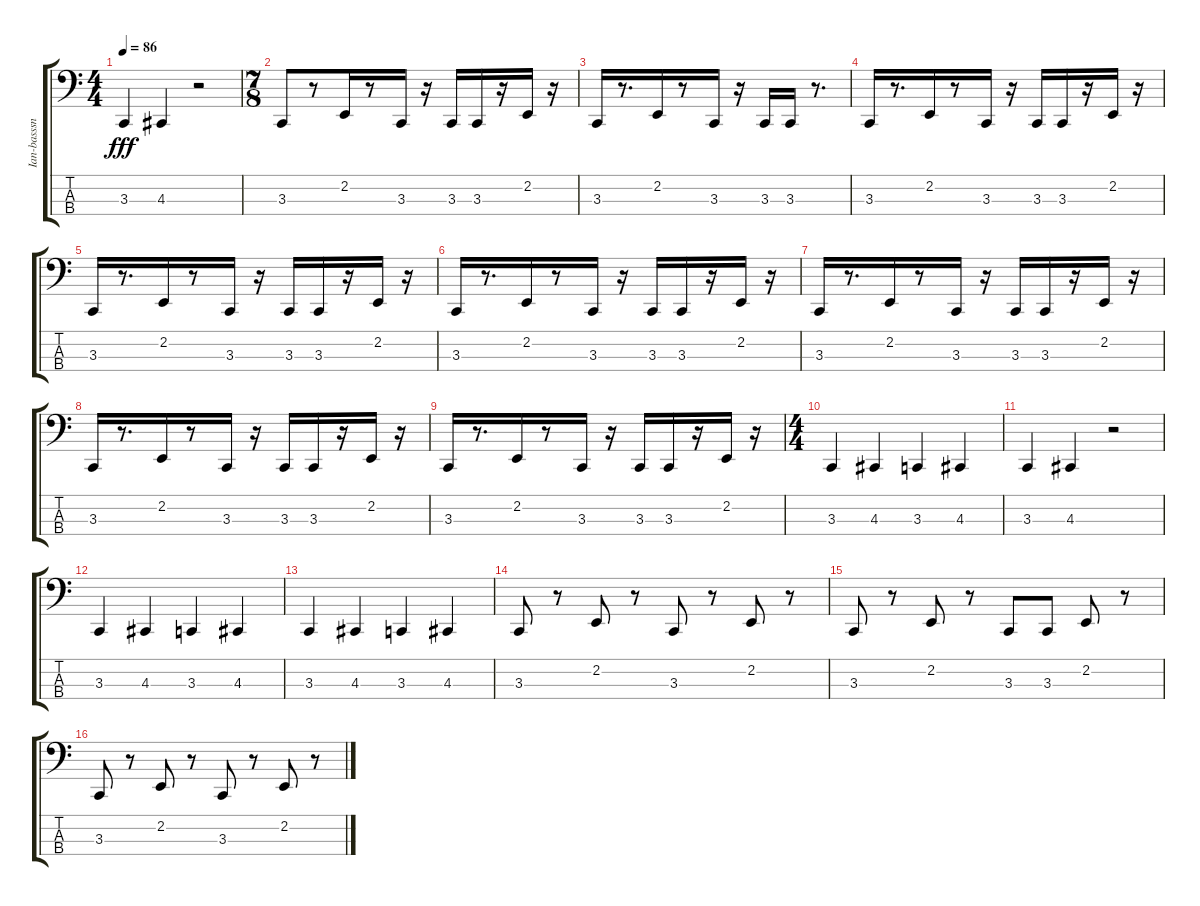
\track ("Ian-basssnares" "Ian-basssn") {instrument acousticgrandpiano}
\staff {score tabs}
\tuning (G2 D2 A1 E1) {hide}
\ts (4 4)
\tempo 86
\clef f4
\ks c
3.3.4{dy fff} 4.3.4 r.2 |
\ts (7 8)
3.3.8 r.8 2.2.16 r.8 3.3.16 r.16 3.3.16 3.3.16 r.16 2.2.16 r.16 |
3.3.16 r.8{d} 2.2.16 r.8 3.3.16 r.16 3.3.16 3.3.16 r.8{d} |
3.3.16 r.8{d} 2.2.16 r.8 3.3.16 r.16 3.3.16 3.3.16 r.16 2.2.16 r.16 |
3.3.16 r.8{d} 2.2.16 r.8 3.3.16 r.16 3.3.16 3.3.16 r.16 2.2.16 r.16 |
3.3.16 r.8{d} 2.2.16 r.8 3.3.16 r.16 3.3.16 3.3.16 r.16 2.2.16 r.16 |
3.3.16 r.8{d} 2.2.16 r.8 3.3.16 r.16 3.3.16 3.3.16 r.16 2.2.16 r.16 |
3.3.16 r.8{d} 2.2.16 r.8 3.3.16 r.16 3.3.16 3.3.16 r.16 2.2.16 r.16 |
3.3.16 r.8{d} 2.2.16 r.8 3.3.16 r.16 3.3.16 3.3.16 r.16 2.2.16 r.16 |
\ts (4 4)
3.3.4 4.3.4 3.3.4 4.3.4 |
3.3.4 4.3.4 r.2 |
3.3.4 4.3.4 3.3.4 4.3.4 |
3.3.4 4.3.4 3.3.4 4.3.4 |
3.3.8 r.8 2.2.8 r.8 3.3.8 r.8 2.2.8 r.8 |
3.3.8 r.8 2.2.8 r.8 3.3.8 3.3.8 2.2.8 r.8 |
3.3.8 r.8 2.2.8 r.8 3.3.8 r.8 2.2.8 r.8
